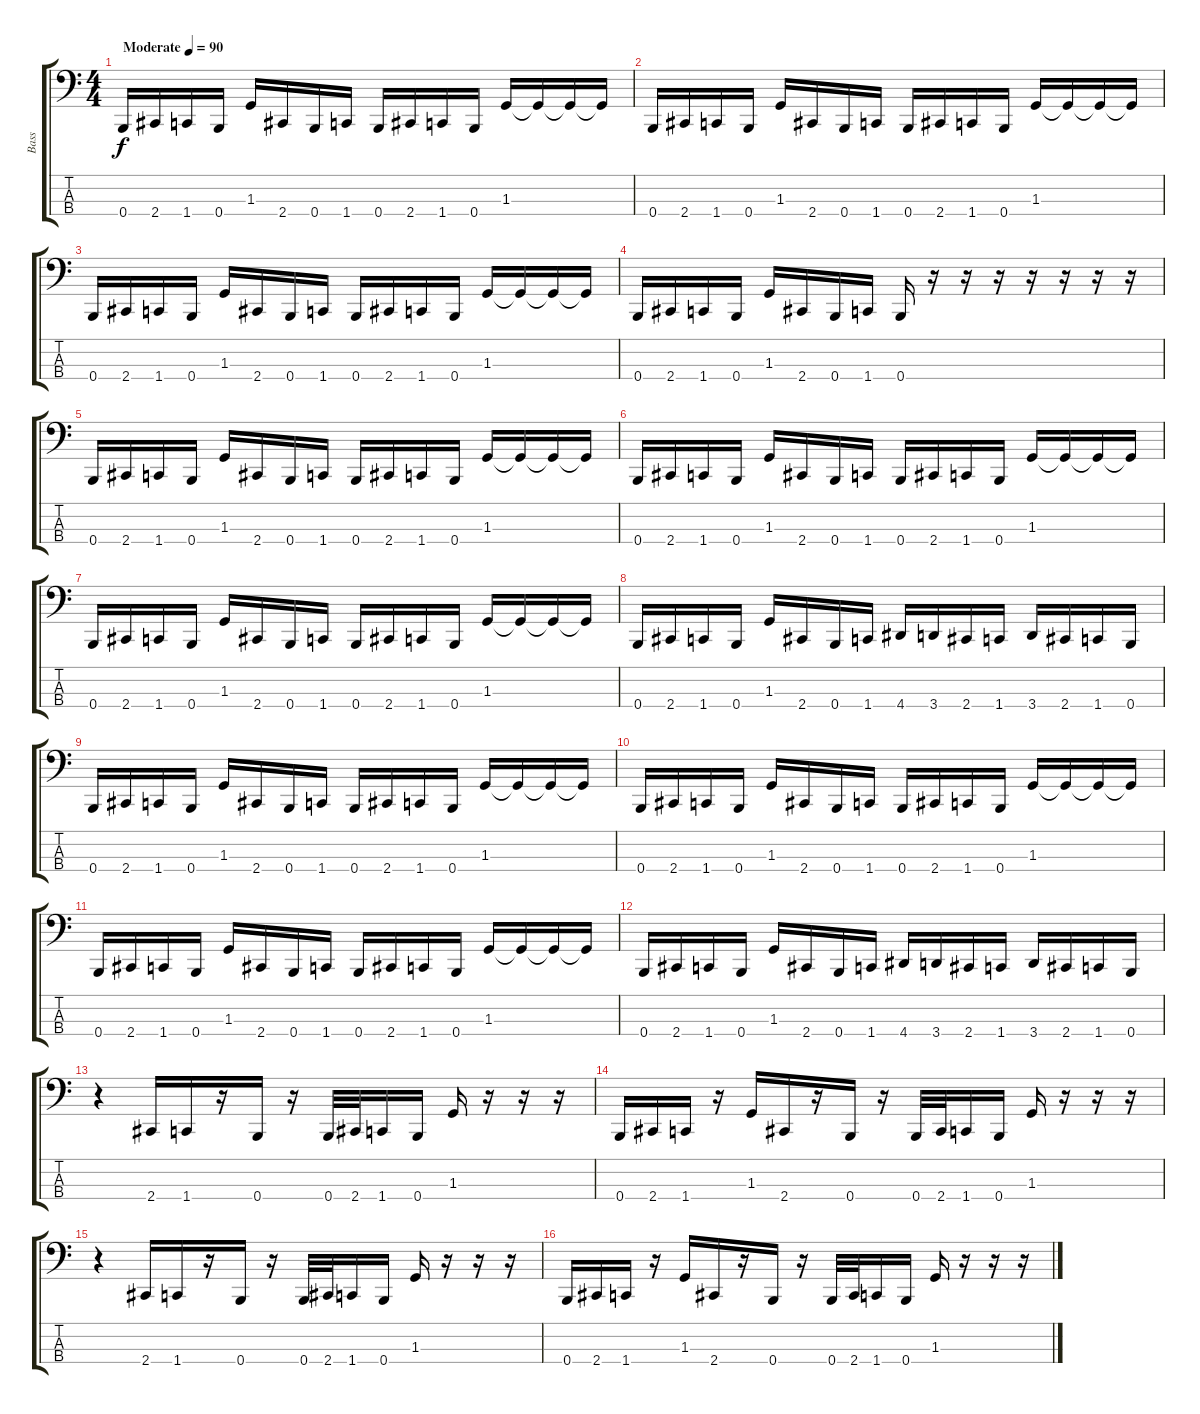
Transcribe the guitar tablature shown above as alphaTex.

\track ("Bass" "Bass") {instrument electricbasspick}
\staff {score tabs}
\tuning (E2 B1 Gb1 B0) {hide}
\ts (4 4)
\tempo (90 "Moderate")
\clef f4
\ks c
0.4.16{dy f instrument electricbasspick} 2.4.16 1.4.16 0.4.16 1.3.16 2.4.16 0.4.16 1.4.16 0.4.16 2.4.16 1.4.16 0.4.16 1.3.16 1.3{t}.16 1.3{t}.16 1.3{t}.16 |
0.4.16 2.4.16 1.4.16 0.4.16 1.3.16 2.4.16 0.4.16 1.4.16 0.4.16 2.4.16 1.4.16 0.4.16 1.3.16 1.3{t}.16 1.3{t}.16 1.3{t}.16 |
0.4.16 2.4.16 1.4.16 0.4.16 1.3.16 2.4.16 0.4.16 1.4.16 0.4.16 2.4.16 1.4.16 0.4.16 1.3.16 1.3{t}.16 1.3{t}.16 1.3{t}.16 |
0.4.16 2.4.16 1.4.16 0.4.16 1.3.16 2.4.16 0.4.16 1.4.16 0.4.16 r.16 r.16 r.16 r.16 r.16 r.16 r.16 |
0.4.16 2.4.16 1.4.16 0.4.16 1.3.16 2.4.16 0.4.16 1.4.16 0.4.16 2.4.16 1.4.16 0.4.16 1.3.16 1.3{t}.16 1.3{t}.16 1.3{t}.16 |
0.4.16 2.4.16 1.4.16 0.4.16 1.3.16 2.4.16 0.4.16 1.4.16 0.4.16 2.4.16 1.4.16 0.4.16 1.3.16 1.3{t}.16 1.3{t}.16 1.3{t}.16 |
0.4.16 2.4.16 1.4.16 0.4.16 1.3.16 2.4.16 0.4.16 1.4.16 0.4.16 2.4.16 1.4.16 0.4.16 1.3.16 1.3{t}.16 1.3{t}.16 1.3{t}.16 |
0.4.16 2.4.16 1.4.16 0.4.16 1.3.16 2.4.16 0.4.16 1.4.16 4.4.16 3.4.16 2.4.16 1.4.16 3.4.16 2.4.16 1.4.16 0.4.16 |
0.4.16 2.4.16 1.4.16 0.4.16 1.3.16 2.4.16 0.4.16 1.4.16 0.4.16 2.4.16 1.4.16 0.4.16 1.3.16 1.3{t}.16 1.3{t}.16 1.3{t}.16 |
0.4.16 2.4.16 1.4.16 0.4.16 1.3.16 2.4.16 0.4.16 1.4.16 0.4.16 2.4.16 1.4.16 0.4.16 1.3.16 1.3{t}.16 1.3{t}.16 1.3{t}.16 |
0.4.16 2.4.16 1.4.16 0.4.16 1.3.16 2.4.16 0.4.16 1.4.16 0.4.16 2.4.16 1.4.16 0.4.16 1.3.16 1.3{t}.16 1.3{t}.16 1.3{t}.16 |
0.4.16 2.4.16 1.4.16 0.4.16 1.3.16 2.4.16 0.4.16 1.4.16 4.4.16 3.4.16 2.4.16 1.4.16 3.4.16 2.4.16 1.4.16 0.4.16 |
r.4 2.4.16 1.4.16 r.16 0.4.16 r.16 0.4.32 2.4.32 1.4.16 0.4.16 1.3.16 r.16 r.16 r.16 |
0.4.16 2.4.16 1.4.16 r.16 1.3.16 2.4.16 r.16 0.4.16 r.16 0.4.32 2.4.32 1.4.16 0.4.16 1.3.16 r.16 r.16 r.16 |
r.4 2.4.16 1.4.16 r.16 0.4.16 r.16 0.4.32 2.4.32 1.4.16 0.4.16 1.3.16 r.16 r.16 r.16 |
0.4.16 2.4.16 1.4.16 r.16 1.3.16 2.4.16 r.16 0.4.16 r.16 0.4.32 2.4.32 1.4.16 0.4.16 1.3.16 r.16 r.16 r.16
